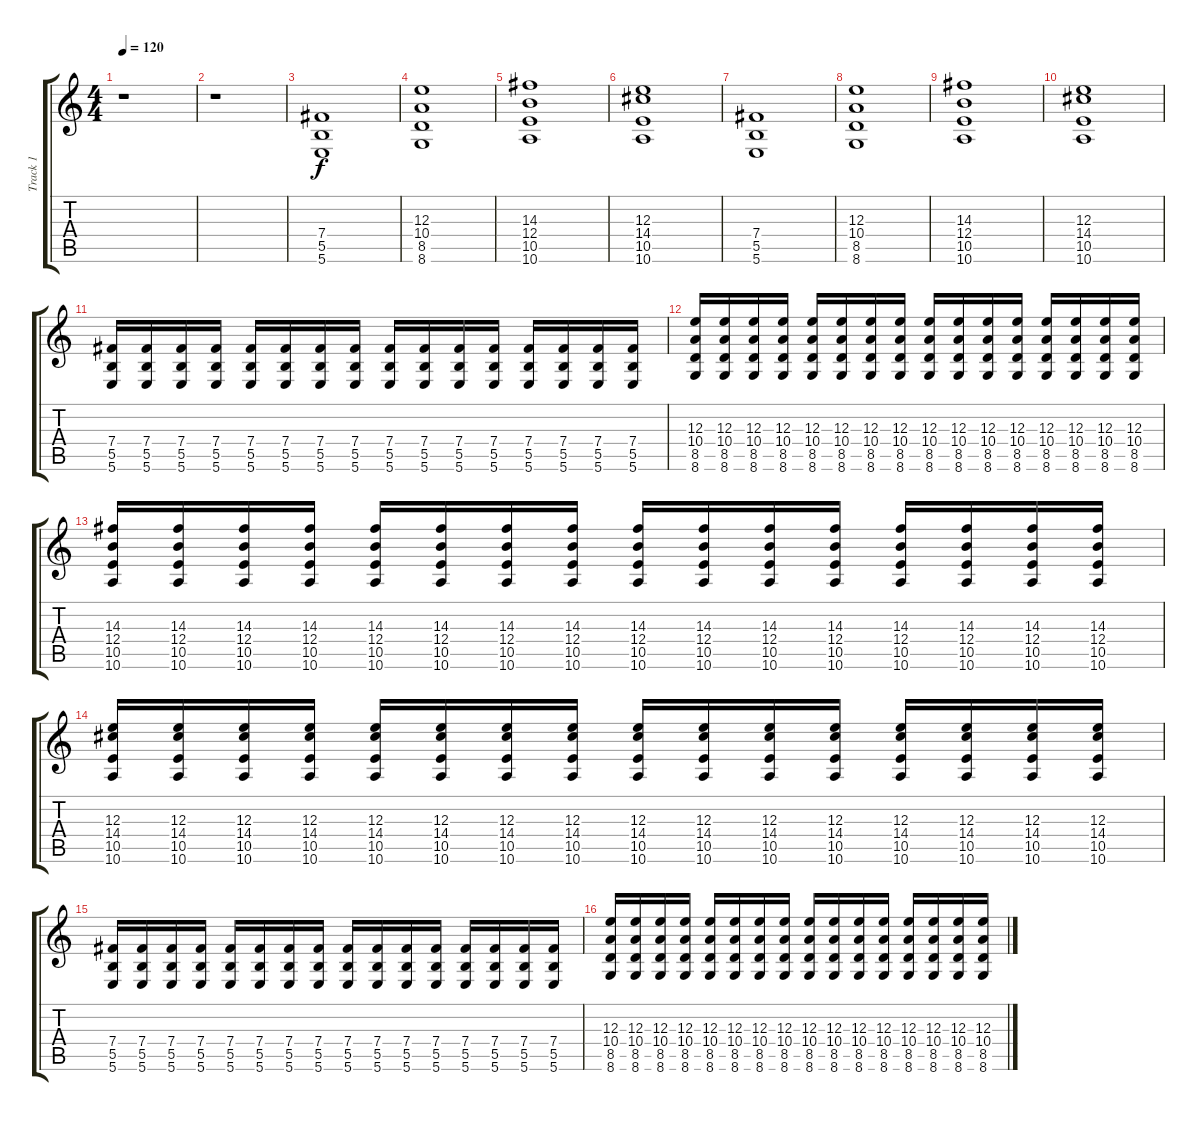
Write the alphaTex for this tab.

\track ("Track 1" "Track 1") {instrument distortionguitar}
\staff {score tabs}
\tuning (Db4 Ab3 E3 B2 Gb2 B1) {hide}
\ts (4 4)
\tempo 120
\clef g2
\ks c
r.1{dy f} |
r.1 |
(7.4 5.5 5.6).1 |
(12.3 10.4 8.5 8.6).1 |
(14.3 12.4 10.5 10.6).1 |
(12.3 14.4 10.5 10.6).1 |
(7.4 5.5 5.6).1 |
(12.3 10.4 8.5 8.6).1 |
(14.3 12.4 10.5 10.6).1 |
(12.3 14.4 10.5 10.6).1 |
(7.4 5.5 5.6).16 (7.4 5.5 5.6).16 (7.4 5.5 5.6).16 (7.4 5.5 5.6).16 (7.4 5.5 5.6).16 (7.4 5.5 5.6).16 (7.4 5.5 5.6).16 (7.4 5.5 5.6).16 (7.4 5.5 5.6).16 (7.4 5.5 5.6).16 (7.4 5.5 5.6).16 (7.4 5.5 5.6).16 (7.4 5.5 5.6).16 (7.4 5.5 5.6).16 (7.4 5.5 5.6).16 (7.4 5.5 5.6).16 |
(12.3 10.4 8.5 8.6).16 (12.3 10.4 8.5 8.6).16 (12.3 10.4 8.5 8.6).16 (12.3 10.4 8.5 8.6).16 (12.3 10.4 8.5 8.6).16 (12.3 10.4 8.5 8.6).16 (12.3 10.4 8.5 8.6).16 (12.3 10.4 8.5 8.6).16 (12.3 10.4 8.5 8.6).16 (12.3 10.4 8.5 8.6).16 (12.3 10.4 8.5 8.6).16 (12.3 10.4 8.5 8.6).16 (12.3 10.4 8.5 8.6).16 (12.3 10.4 8.5 8.6).16 (12.3 10.4 8.5 8.6).16 (12.3 10.4 8.5 8.6).16 |
(14.3 12.4 10.5 10.6).16 (14.3 12.4 10.5 10.6).16 (14.3 12.4 10.5 10.6).16 (14.3 12.4 10.5 10.6).16 (14.3 12.4 10.5 10.6).16 (14.3 12.4 10.5 10.6).16 (14.3 12.4 10.5 10.6).16 (14.3 12.4 10.5 10.6).16 (14.3 12.4 10.5 10.6).16 (14.3 12.4 10.5 10.6).16 (14.3 12.4 10.5 10.6).16 (14.3 12.4 10.5 10.6).16 (14.3 12.4 10.5 10.6).16 (14.3 12.4 10.5 10.6).16 (14.3 12.4 10.5 10.6).16 (14.3 12.4 10.5 10.6).16 |
(12.3 14.4 10.5 10.6).16 (12.3 14.4 10.5 10.6).16 (12.3 14.4 10.5 10.6).16 (12.3 14.4 10.5 10.6).16 (12.3 14.4 10.5 10.6).16 (12.3 14.4 10.5 10.6).16 (12.3 14.4 10.5 10.6).16 (12.3 14.4 10.5 10.6).16 (12.3 14.4 10.5 10.6).16 (12.3 14.4 10.5 10.6).16 (12.3 14.4 10.5 10.6).16 (12.3 14.4 10.5 10.6).16 (12.3 14.4 10.5 10.6).16 (12.3 14.4 10.5 10.6).16 (12.3 14.4 10.5 10.6).16 (12.3 14.4 10.5 10.6).16 |
(7.4 5.5 5.6).16 (7.4 5.5 5.6).16 (7.4 5.5 5.6).16 (7.4 5.5 5.6).16 (7.4 5.5 5.6).16 (7.4 5.5 5.6).16 (7.4 5.5 5.6).16 (7.4 5.5 5.6).16 (7.4 5.5 5.6).16 (7.4 5.5 5.6).16 (7.4 5.5 5.6).16 (7.4 5.5 5.6).16 (7.4 5.5 5.6).16 (7.4 5.5 5.6).16 (7.4 5.5 5.6).16 (7.4 5.5 5.6).16 |
(12.3 10.4 8.5 8.6).16 (12.3 10.4 8.5 8.6).16 (12.3 10.4 8.5 8.6).16 (12.3 10.4 8.5 8.6).16 (12.3 10.4 8.5 8.6).16 (12.3 10.4 8.5 8.6).16 (12.3 10.4 8.5 8.6).16 (12.3 10.4 8.5 8.6).16 (12.3 10.4 8.5 8.6).16 (12.3 10.4 8.5 8.6).16 (12.3 10.4 8.5 8.6).16 (12.3 10.4 8.5 8.6).16 (12.3 10.4 8.5 8.6).16 (12.3 10.4 8.5 8.6).16 (12.3 10.4 8.5 8.6).16 (12.3 10.4 8.5 8.6).16
